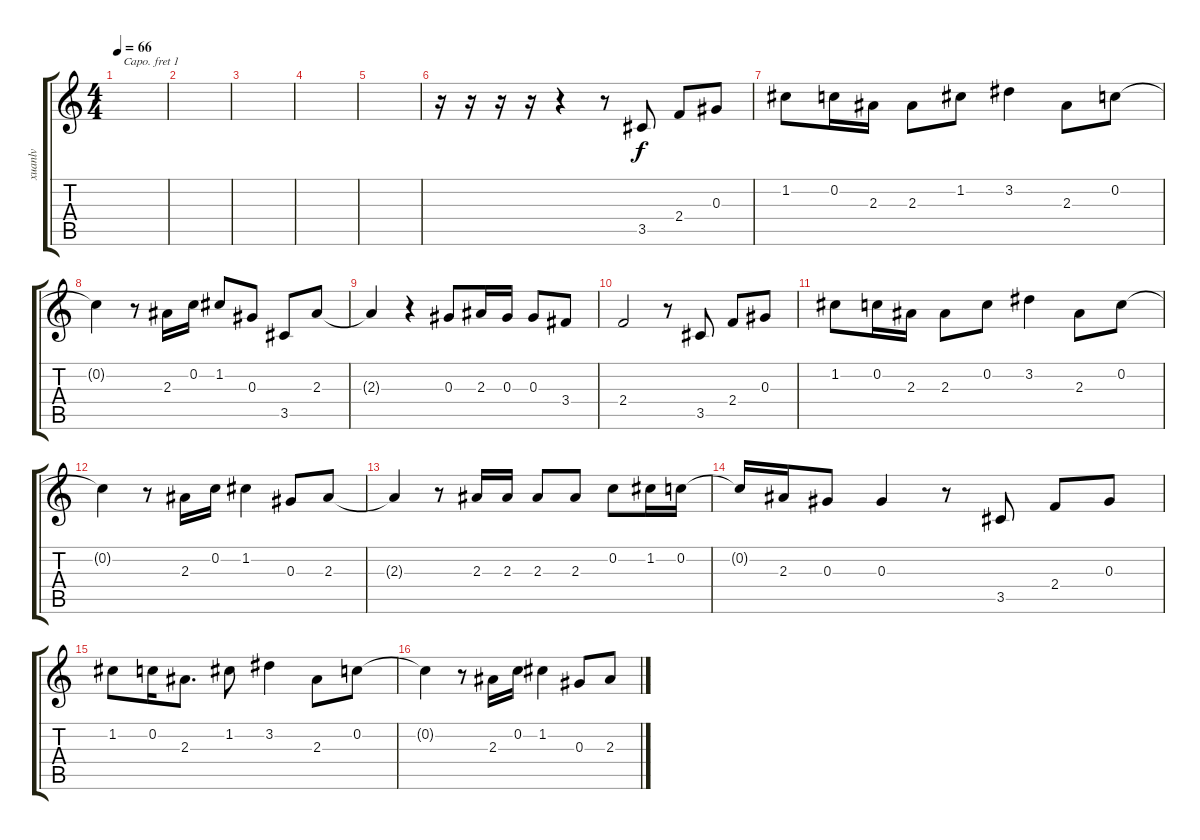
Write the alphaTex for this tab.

\track ("xuanlv" "xuanlv") {instrument acousticguitarsteel}
\staff {score tabs}
\capo 1
\tuning (E4 B3 G3 D3 A2 E2) {hide}
\ts (4 4)
\tempo 66
\clef g2
\ks c
|
|
|
|
|
r.16 r.16 r.16 r.16 r.4 r.8 3.5.8 2.4.8 0.3.8 |
1.2.8 0.2.16 2.3.16 2.3.8 1.2.8 3.2.4 2.3.8 0.2.8 |
0.2{t}.4 r.8 2.3.16 0.2.16 1.2.8 0.3.8 3.5.8 2.3.8 |
2.3{t}.4 r.4 0.3.8 2.3.16 0.3.16 0.3.8 3.4.8 |
2.4.2 r.8 3.5.8 2.4.8 0.3.8 |
1.2.8 0.2.16 2.3.16 2.3.8 0.2.8 3.2.4 2.3.8 0.2.8 |
0.2{t}.4 r.8 2.3.16 0.2.16 1.2.4 0.3.8 2.3.8 |
2.3{t}.4 r.8 2.3.16 2.3.16 2.3.8 2.3.8 0.2.8 1.2.16 0.2.16 |
0.2{t}.16 2.3.16 0.3.8 0.3.4 r.8 3.5.8 2.4.8 0.3.8 |
1.2.8 0.2.16 2.3.8{d} 1.2.8 3.2.4 2.3.8 0.2.8 |
0.2{t}.4 r.8 2.3.16 0.2.16 1.2.4 0.3.8 2.3.8
